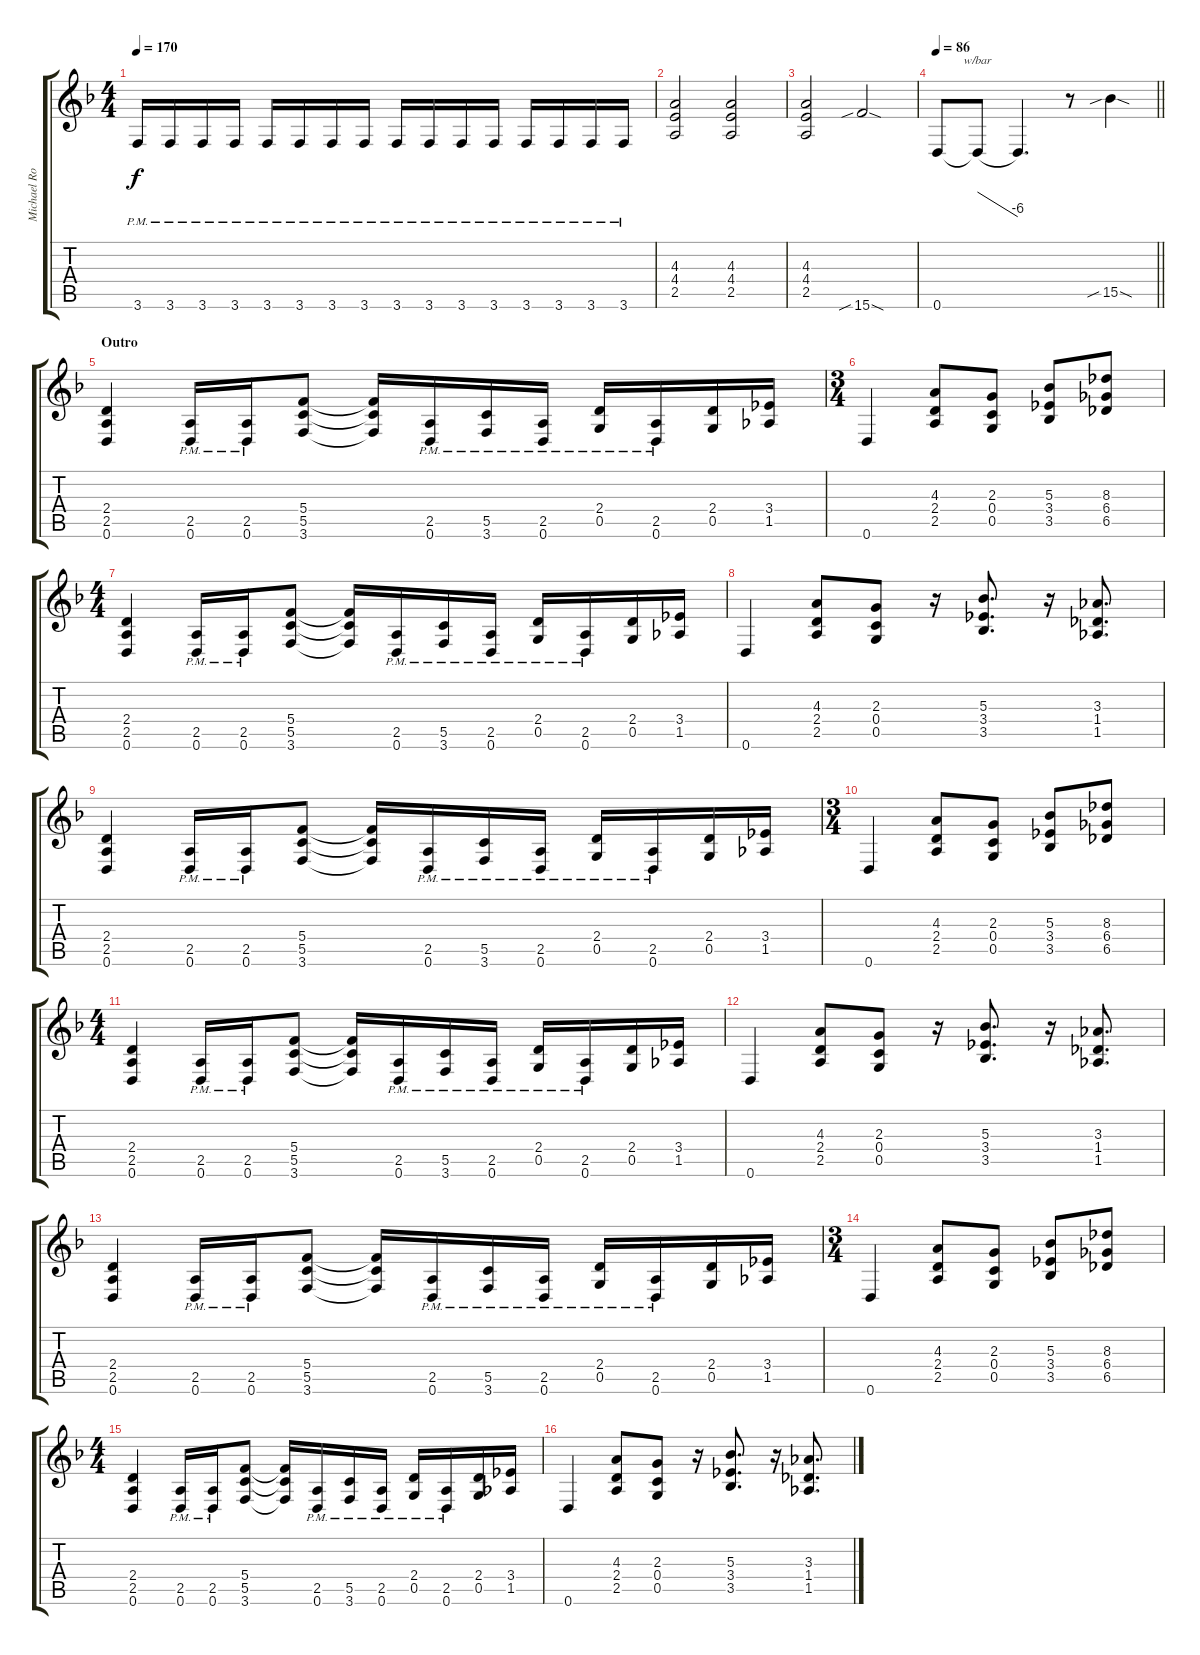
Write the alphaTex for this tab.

\track ("Michael Romeo Gtr. L" "Michael Ro") {instrument distortionguitar}
\staff {score tabs}
\tuning (D4 A3 F3 C3 G2 D2) {hide}
\ts (4 4)
\tempo 170
\clef g2
\ks dminor
3.6{pm}.16{dy f} 3.6{pm}.16 3.6{pm}.16 3.6{pm}.16 3.6{pm}.16 3.6{pm}.16 3.6{pm}.16 3.6{pm}.16 3.6{pm}.16 3.6{pm}.16 3.6{pm}.16 3.6{pm}.16 3.6{pm}.16 3.6{pm}.16 3.6{pm}.16 3.6{pm}.16 |
(4.3 4.4 2.5).2 (4.3 4.4 2.5).2 |
(4.3 4.4 2.5).2 15.6{sib sod}.2 |
\tempo 86
\barLineRight lightlight
0.6.8 0.6{t}.8{tbe (dive default 0 0 60 -24)} 0.6{t}.4{d} r.8 15.5{sib sod}.4 |
\section ("" "Outro")
(2.4 2.5 0.6).4 (2.5{pm} 0.6{pm}).16 (2.5{pm} 0.6{pm}).16 (5.4 5.5 3.6).8 (5.4{t} 5.5{t} 3.6{t}).16 (2.5{pm} 0.6{pm}).16 (5.5{pm} 3.6{pm}).16 (2.5{pm} 0.6{pm}).16 (2.4{pm} 0.5{pm}).16 (2.5{pm} 0.6{pm}).16 (2.4 0.5).16 (3.4 1.5).16 |
\ts (3 4)
0.6.4 (4.3 2.4 2.5).8 (2.3 0.4 0.5).8 (5.3 3.4 3.5).8 (8.3 6.4 6.5).8 |
\ts (4 4)
(2.4 2.5 0.6).4 (2.5{pm} 0.6{pm}).16 (2.5{pm} 0.6{pm}).16 (5.4 5.5 3.6).8 (5.4{t} 5.5{t} 3.6{t}).16 (2.5{pm} 0.6{pm}).16 (5.5{pm} 3.6{pm}).16 (2.5{pm} 0.6{pm}).16 (2.4{pm} 0.5{pm}).16 (2.5{pm} 0.6{pm}).16 (2.4 0.5).16 (3.4 1.5).16 |
0.6.4 (4.3 2.4 2.5).8 (2.3 0.4 0.5).8 r.16 (5.3 3.4 3.5).8{d} r.16 (3.3 1.4 1.5).8{d} |
(2.4 2.5 0.6).4 (2.5{pm} 0.6{pm}).16 (2.5{pm} 0.6{pm}).16 (5.4 5.5 3.6).8 (5.4{t} 5.5{t} 3.6{t}).16 (2.5{pm} 0.6{pm}).16 (5.5{pm} 3.6{pm}).16 (2.5{pm} 0.6{pm}).16 (2.4{pm} 0.5{pm}).16 (2.5{pm} 0.6{pm}).16 (2.4 0.5).16 (3.4 1.5).16 |
\ts (3 4)
0.6.4 (4.3 2.4 2.5).8 (2.3 0.4 0.5).8 (5.3 3.4 3.5).8 (8.3 6.4 6.5).8 |
\ts (4 4)
(2.4 2.5 0.6).4 (2.5{pm} 0.6{pm}).16 (2.5{pm} 0.6{pm}).16 (5.4 5.5 3.6).8 (5.4{t} 5.5{t} 3.6{t}).16 (2.5{pm} 0.6{pm}).16 (5.5{pm} 3.6{pm}).16 (2.5{pm} 0.6{pm}).16 (2.4{pm} 0.5{pm}).16 (2.5{pm} 0.6{pm}).16 (2.4 0.5).16 (3.4 1.5).16 |
0.6.4 (4.3 2.4 2.5).8 (2.3 0.4 0.5).8 r.16 (5.3 3.4 3.5).8{d} r.16 (3.3 1.4 1.5).8{d} |
(2.4 2.5 0.6).4 (2.5{pm} 0.6{pm}).16 (2.5{pm} 0.6{pm}).16 (5.4 5.5 3.6).8 (5.4{t} 5.5{t} 3.6{t}).16 (2.5{pm} 0.6{pm}).16 (5.5{pm} 3.6{pm}).16 (2.5{pm} 0.6{pm}).16 (2.4{pm} 0.5{pm}).16 (2.5{pm} 0.6{pm}).16 (2.4 0.5).16 (3.4 1.5).16 |
\ts (3 4)
0.6.4 (4.3 2.4 2.5).8 (2.3 0.4 0.5).8 (5.3 3.4 3.5).8 (8.3 6.4 6.5).8 |
\ts (4 4)
(2.4 2.5 0.6).4 (2.5{pm} 0.6{pm}).16 (2.5{pm} 0.6{pm}).16 (5.4 5.5 3.6).8 (5.4{t} 5.5{t} 3.6{t}).16 (2.5{pm} 0.6{pm}).16 (5.5{pm} 3.6{pm}).16 (2.5{pm} 0.6{pm}).16 (2.4{pm} 0.5{pm}).16 (2.5{pm} 0.6{pm}).16 (2.4 0.5).16 (3.4 1.5).16 |
0.6.4 (4.3 2.4 2.5).8 (2.3 0.4 0.5).8 r.16 (5.3 3.4 3.5).8{d} r.16 (3.3 1.4 1.5).8{d}
